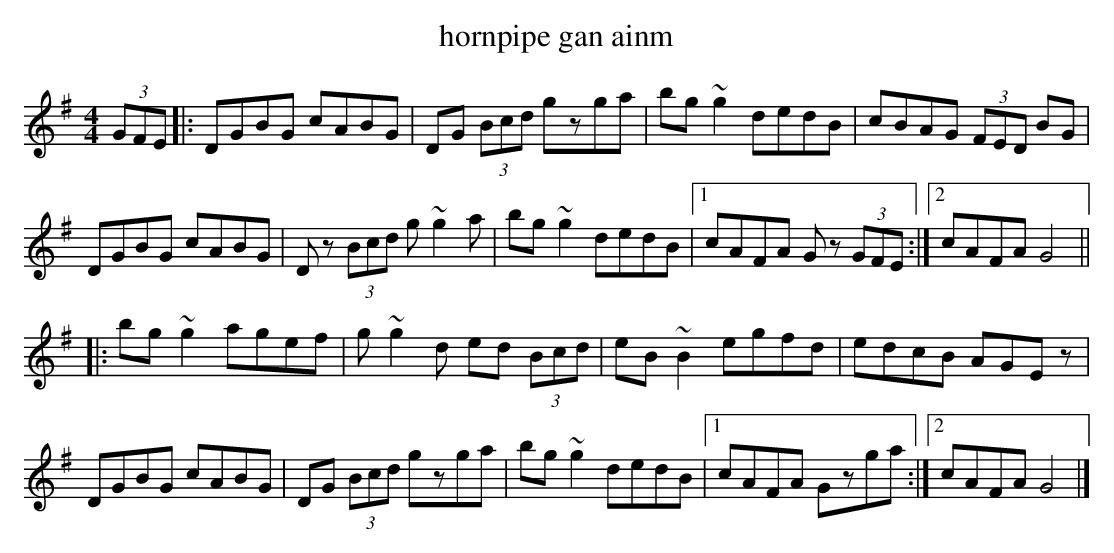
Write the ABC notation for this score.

X:1
T:hornpipe gan ainm
M:4/4
L:1/8
K:G
(3GFE \
|: DGBG  cABG | DG (3Bcd  gzga | bg~g2 dedB | cBAG (3FED BG |
   DGBG  cABG | Dz (3Bcd g~g2a | bg~g2 dedB |1 cAFA Gz (3GFE :|2 cAFA G4 ||
|: bg~g2 agef | g~g2d ed (3Bcd | eB~B2 egfd | edcB AGEz |
   DGBG  cABG | DG (3Bcd  gzga | bg~g2 dedB |1 cAFA Gzga :|2 cAFA G4 |]
